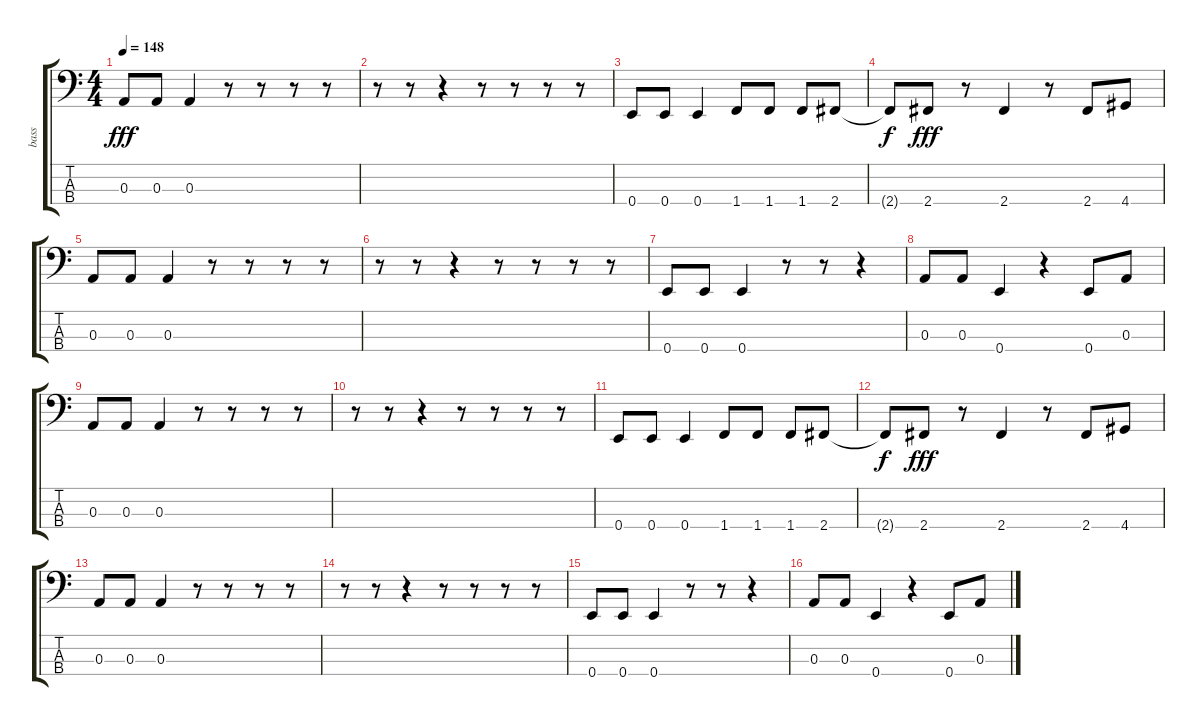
\track ("bass" "bass") {instrument electricbasspick}
\staff {score tabs}
\tuning (G2 D2 A1 E1) {hide}
\ts (4 4)
\tempo 148
\clef f4
\ks c
0.3.8{dy fff} 0.3.8 0.3.4 r.8 r.8 r.8 r.8 |
r.8 r.8 r.4 r.8 r.8 r.8 r.8 |
0.4.8 0.4.8 0.4.4 1.4.8 1.4.8 1.4.8 2.4.8 |
2.4{t}.8{dy f} 2.4.8{dy fff} r.8 2.4.4 r.8 2.4.8 4.4.8 |
0.3.8 0.3.8 0.3.4 r.8 r.8 r.8 r.8 |
r.8 r.8 r.4 r.8 r.8 r.8 r.8 |
0.4.8 0.4.8 0.4.4 r.8 r.8 r.4 |
0.3.8 0.3.8 0.4.4 r.4 0.4.8 0.3.8 |
0.3.8 0.3.8 0.3.4 r.8 r.8 r.8 r.8 |
r.8 r.8 r.4 r.8 r.8 r.8 r.8 |
0.4.8 0.4.8 0.4.4 1.4.8 1.4.8 1.4.8 2.4.8 |
2.4{t}.8{dy f} 2.4.8{dy fff} r.8 2.4.4 r.8 2.4.8 4.4.8 |
0.3.8 0.3.8 0.3.4 r.8 r.8 r.8 r.8 |
r.8 r.8 r.4 r.8 r.8 r.8 r.8 |
0.4.8 0.4.8 0.4.4 r.8 r.8 r.4 |
0.3.8 0.3.8 0.4.4 r.4 0.4.8 0.3.8
